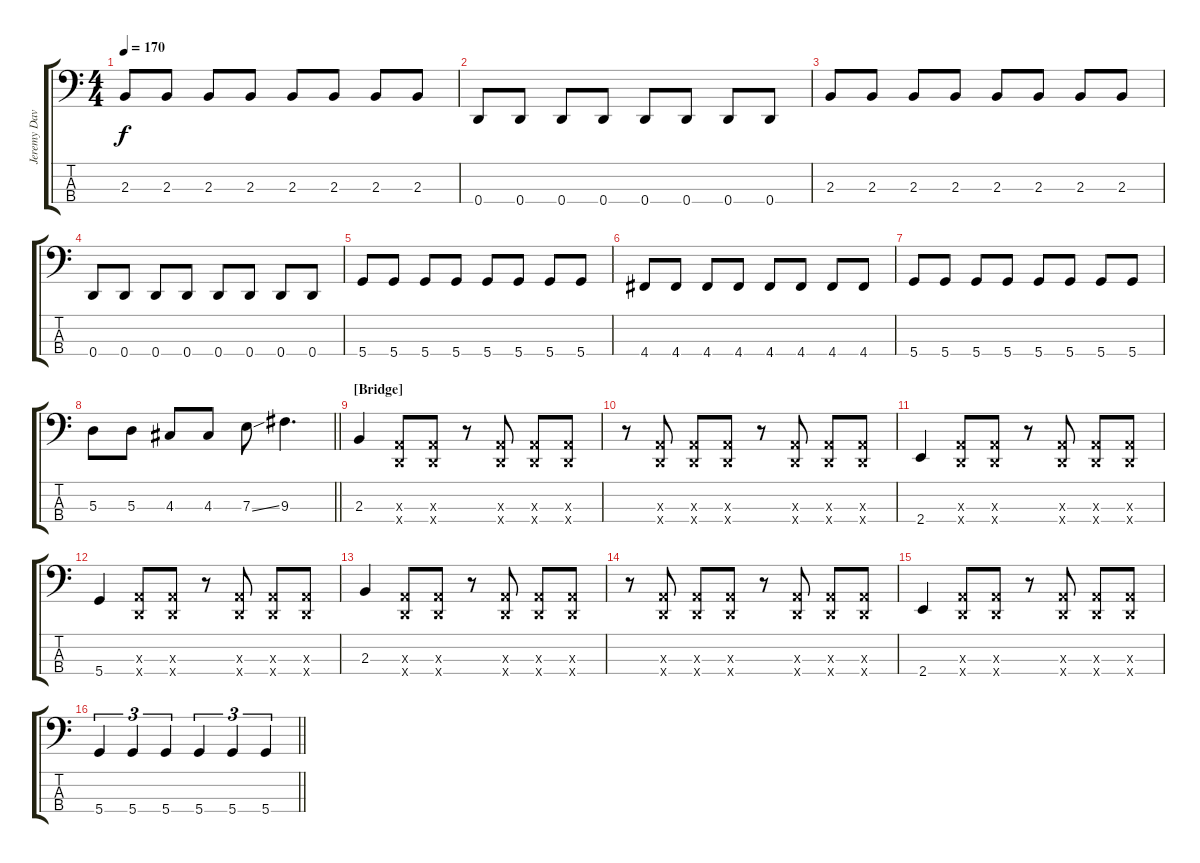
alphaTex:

\track ("Jeremy Davis" "Jeremy Dav") {instrument electricbasspick}
\staff {score tabs}
\tuning (G2 D2 A1 D1) {hide}
\ts (4 4)
\tempo 170
\clef f4
\ks c
2.3.8{dy f} 2.3.8 2.3.8 2.3.8 2.3.8 2.3.8 2.3.8 2.3.8 |
0.4.8 0.4.8 0.4.8 0.4.8 0.4.8 0.4.8 0.4.8 0.4.8 |
2.3.8 2.3.8 2.3.8 2.3.8 2.3.8 2.3.8 2.3.8 2.3.8 |
0.4.8 0.4.8 0.4.8 0.4.8 0.4.8 0.4.8 0.4.8 0.4.8 |
5.4.8 5.4.8 5.4.8 5.4.8 5.4.8 5.4.8 5.4.8 5.4.8 |
4.4.8 4.4.8 4.4.8 4.4.8 4.4.8 4.4.8 4.4.8 4.4.8 |
5.4.8 5.4.8 5.4.8 5.4.8 5.4.8 5.4.8 5.4.8 5.4.8 |
\barLineRight lightlight
5.3.8 5.3.8 4.3.8 4.3.8 7.3{ss}.8 9.3.4{d} |
\section ("" "[Bridge]")
2.3.4 (0.3{x} 0.4{x}).8 (0.3{x} 0.4{x}).8 r.8 (0.3{x} 0.4{x}).8 (0.3{x} 0.4{x}).8 (0.3{x} 0.4{x}).8 |
r.8 (0.3{x} 0.4{x}).8 (0.3{x} 0.4{x}).8 (0.3{x} 0.4{x}).8 r.8 (0.3{x} 0.4{x}).8 (0.3{x} 0.4{x}).8 (0.3{x} 0.4{x}).8 |
2.4.4 (0.3{x} 0.4{x}).8 (0.3{x} 0.4{x}).8 r.8 (0.3{x} 0.4{x}).8 (0.3{x} 0.4{x}).8 (0.3{x} 0.4{x}).8 |
5.4.4 (0.3{x} 0.4{x}).8 (0.3{x} 0.4{x}).8 r.8 (0.3{x} 0.4{x}).8 (0.3{x} 0.4{x}).8 (0.3{x} 0.4{x}).8 |
2.3.4 (0.3{x} 0.4{x}).8 (0.3{x} 0.4{x}).8 r.8 (0.3{x} 0.4{x}).8 (0.3{x} 0.4{x}).8 (0.3{x} 0.4{x}).8 |
r.8 (0.3{x} 0.4{x}).8 (0.3{x} 0.4{x}).8 (0.3{x} 0.4{x}).8 r.8 (0.3{x} 0.4{x}).8 (0.3{x} 0.4{x}).8 (0.3{x} 0.4{x}).8 |
2.4.4 (0.3{x} 0.4{x}).8 (0.3{x} 0.4{x}).8 r.8 (0.3{x} 0.4{x}).8 (0.3{x} 0.4{x}).8 (0.3{x} 0.4{x}).8 |
\barLineRight lightlight
5.4.4{tu (3 2)} 5.4.4{tu (3 2)} 5.4.4{tu (3 2)} 5.4.4{tu (3 2)} 5.4.4{tu (3 2)} 5.4.4{tu (3 2)}
